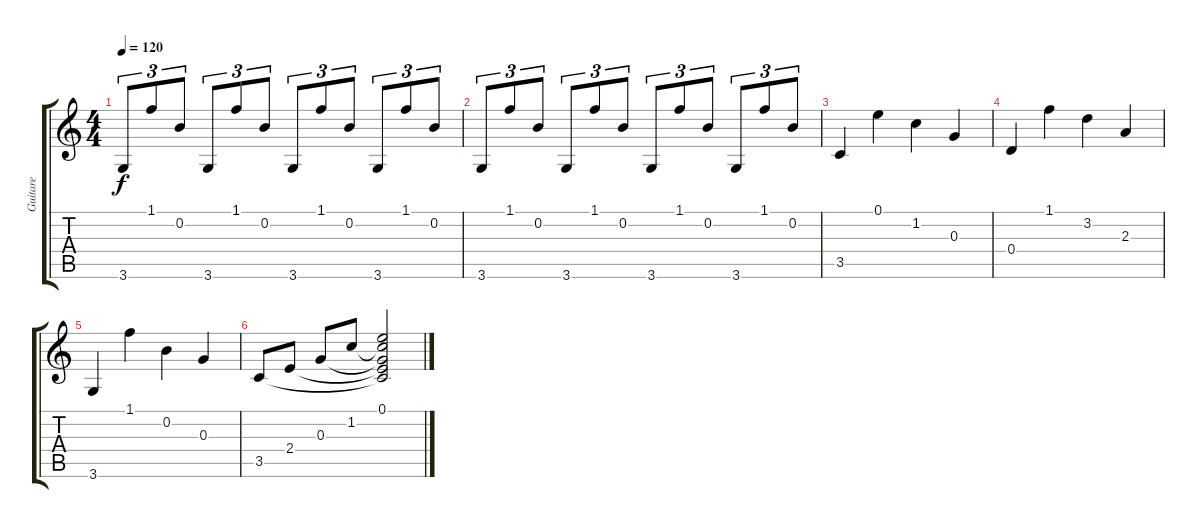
\track ("Guitare" "Guitare") {instrument acousticguitarsteel}
\staff {score tabs}
\tuning (E4 B3 G3 D3 A2 E2) {hide}
\ts (4 4)
\tempo 120
\clef g2
\ks c
3.6.8{tu (3 2) dy f} 1.1.8{tu (3 2)} 0.2.8{tu (3 2)} 3.6.8{tu (3 2)} 1.1.8{tu (3 2)} 0.2.8{tu (3 2)} 3.6.8{tu (3 2)} 1.1.8{tu (3 2)} 0.2.8{tu (3 2)} 3.6.8{tu (3 2)} 1.1.8{tu (3 2)} 0.2.8{tu (3 2)} |
3.6.8{tu (3 2)} 1.1.8{tu (3 2)} 0.2.8{tu (3 2)} 3.6.8{tu (3 2)} 1.1.8{tu (3 2)} 0.2.8{tu (3 2)} 3.6.8{tu (3 2)} 1.1.8{tu (3 2)} 0.2.8{tu (3 2)} 3.6.8{tu (3 2)} 1.1.8{tu (3 2)} 0.2.8{tu (3 2)} |
3.5.4 0.1.4 1.2.4 0.3.4 |
0.4.4 1.1.4 3.2.4 2.3.4 |
3.6.4 1.1.4 0.2.4 0.3.4 |
3.5.8 2.4.8 0.3.8 1.2.8 (0.1 1.2{t} 0.3{t} 2.4{t} 3.5{t}).2
